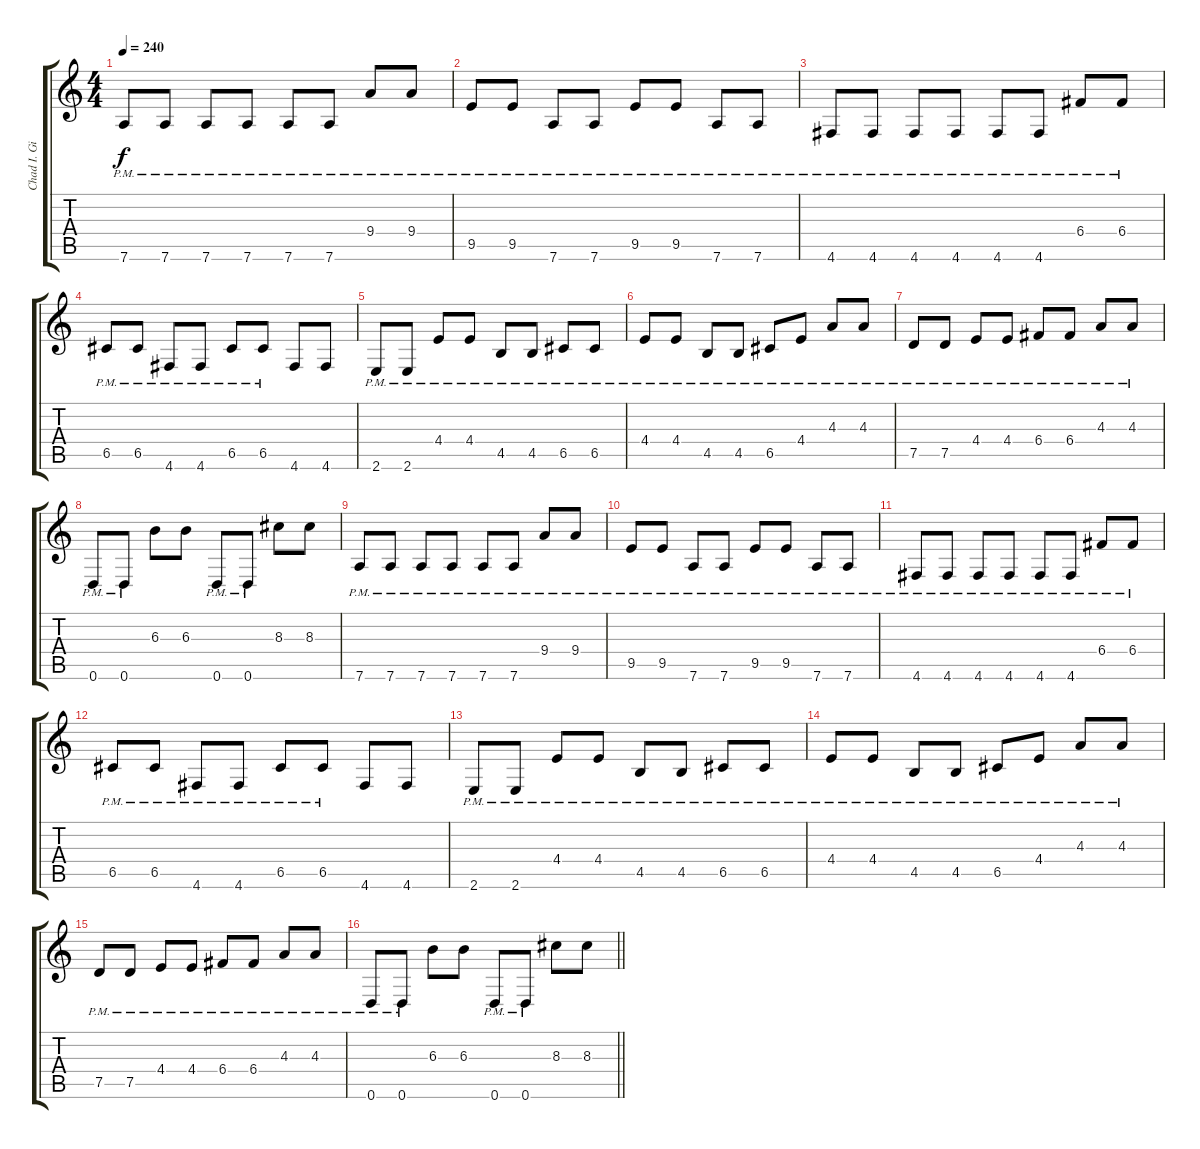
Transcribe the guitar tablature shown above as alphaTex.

\track ("Chad I. Ginsburg" "Chad I. Gi") {instrument distortionguitar}
\staff {score tabs}
\tuning (D4 A3 F3 C3 G2 D2) {hide}
\ts (4 4)
\tempo 240
\clef g2
\ks c
7.6{pm}.8{dy f} 7.6{pm}.8 7.6{pm}.8 7.6{pm}.8 7.6{pm}.8 7.6{pm}.8 9.4{pm}.8 9.4{pm}.8 |
9.5{pm}.8 9.5{pm}.8 7.6{pm}.8 7.6{pm}.8 9.5{pm}.8 9.5{pm}.8 7.6{pm}.8 7.6{pm}.8 |
4.6{pm}.8 4.6{pm}.8 4.6{pm}.8 4.6{pm}.8 4.6{pm}.8 4.6{pm}.8 6.4{pm}.8 6.4{pm}.8 |
6.5{pm}.8 6.5{pm}.8 4.6{pm}.8 4.6{pm}.8 6.5{pm}.8 6.5{pm}.8 4.6.8 4.6.8 |
2.6{pm}.8 2.6{pm}.8 4.4{pm}.8 4.4{pm}.8 4.5{pm}.8 4.5{pm}.8 6.5{pm}.8 6.5{pm}.8 |
4.4{pm}.8 4.4{pm}.8 4.5{pm}.8 4.5{pm}.8 6.5{pm}.8 4.4{pm}.8 4.3{pm}.8 4.3{pm}.8 |
7.5{pm}.8 7.5{pm}.8 4.4{pm}.8 4.4{pm}.8 6.4{pm}.8 6.4{pm}.8 4.3{pm}.8 4.3{pm}.8 |
0.6{pm}.8 0.6{pm}.8 6.3.8 6.3.8 0.6{pm}.8 0.6{pm}.8 8.3.8 8.3.8 |
7.6{pm}.8 7.6{pm}.8 7.6{pm}.8 7.6{pm}.8 7.6{pm}.8 7.6{pm}.8 9.4{pm}.8 9.4{pm}.8 |
9.5{pm}.8 9.5{pm}.8 7.6{pm}.8 7.6{pm}.8 9.5{pm}.8 9.5{pm}.8 7.6{pm}.8 7.6{pm}.8 |
4.6{pm}.8 4.6{pm}.8 4.6{pm}.8 4.6{pm}.8 4.6{pm}.8 4.6{pm}.8 6.4{pm}.8 6.4{pm}.8 |
6.5{pm}.8 6.5{pm}.8 4.6{pm}.8 4.6{pm}.8 6.5{pm}.8 6.5{pm}.8 4.6.8 4.6.8 |
2.6{pm}.8 2.6{pm}.8 4.4{pm}.8 4.4{pm}.8 4.5{pm}.8 4.5{pm}.8 6.5{pm}.8 6.5{pm}.8 |
4.4{pm}.8 4.4{pm}.8 4.5{pm}.8 4.5{pm}.8 6.5{pm}.8 4.4{pm}.8 4.3{pm}.8 4.3{pm}.8 |
7.5{pm}.8 7.5{pm}.8 4.4{pm}.8 4.4{pm}.8 6.4{pm}.8 6.4{pm}.8 4.3{pm}.8 4.3{pm}.8 |
\barLineRight lightlight
0.6{pm}.8 0.6{pm}.8 6.3.8 6.3.8 0.6{pm}.8 0.6{pm}.8 8.3.8 8.3.8
